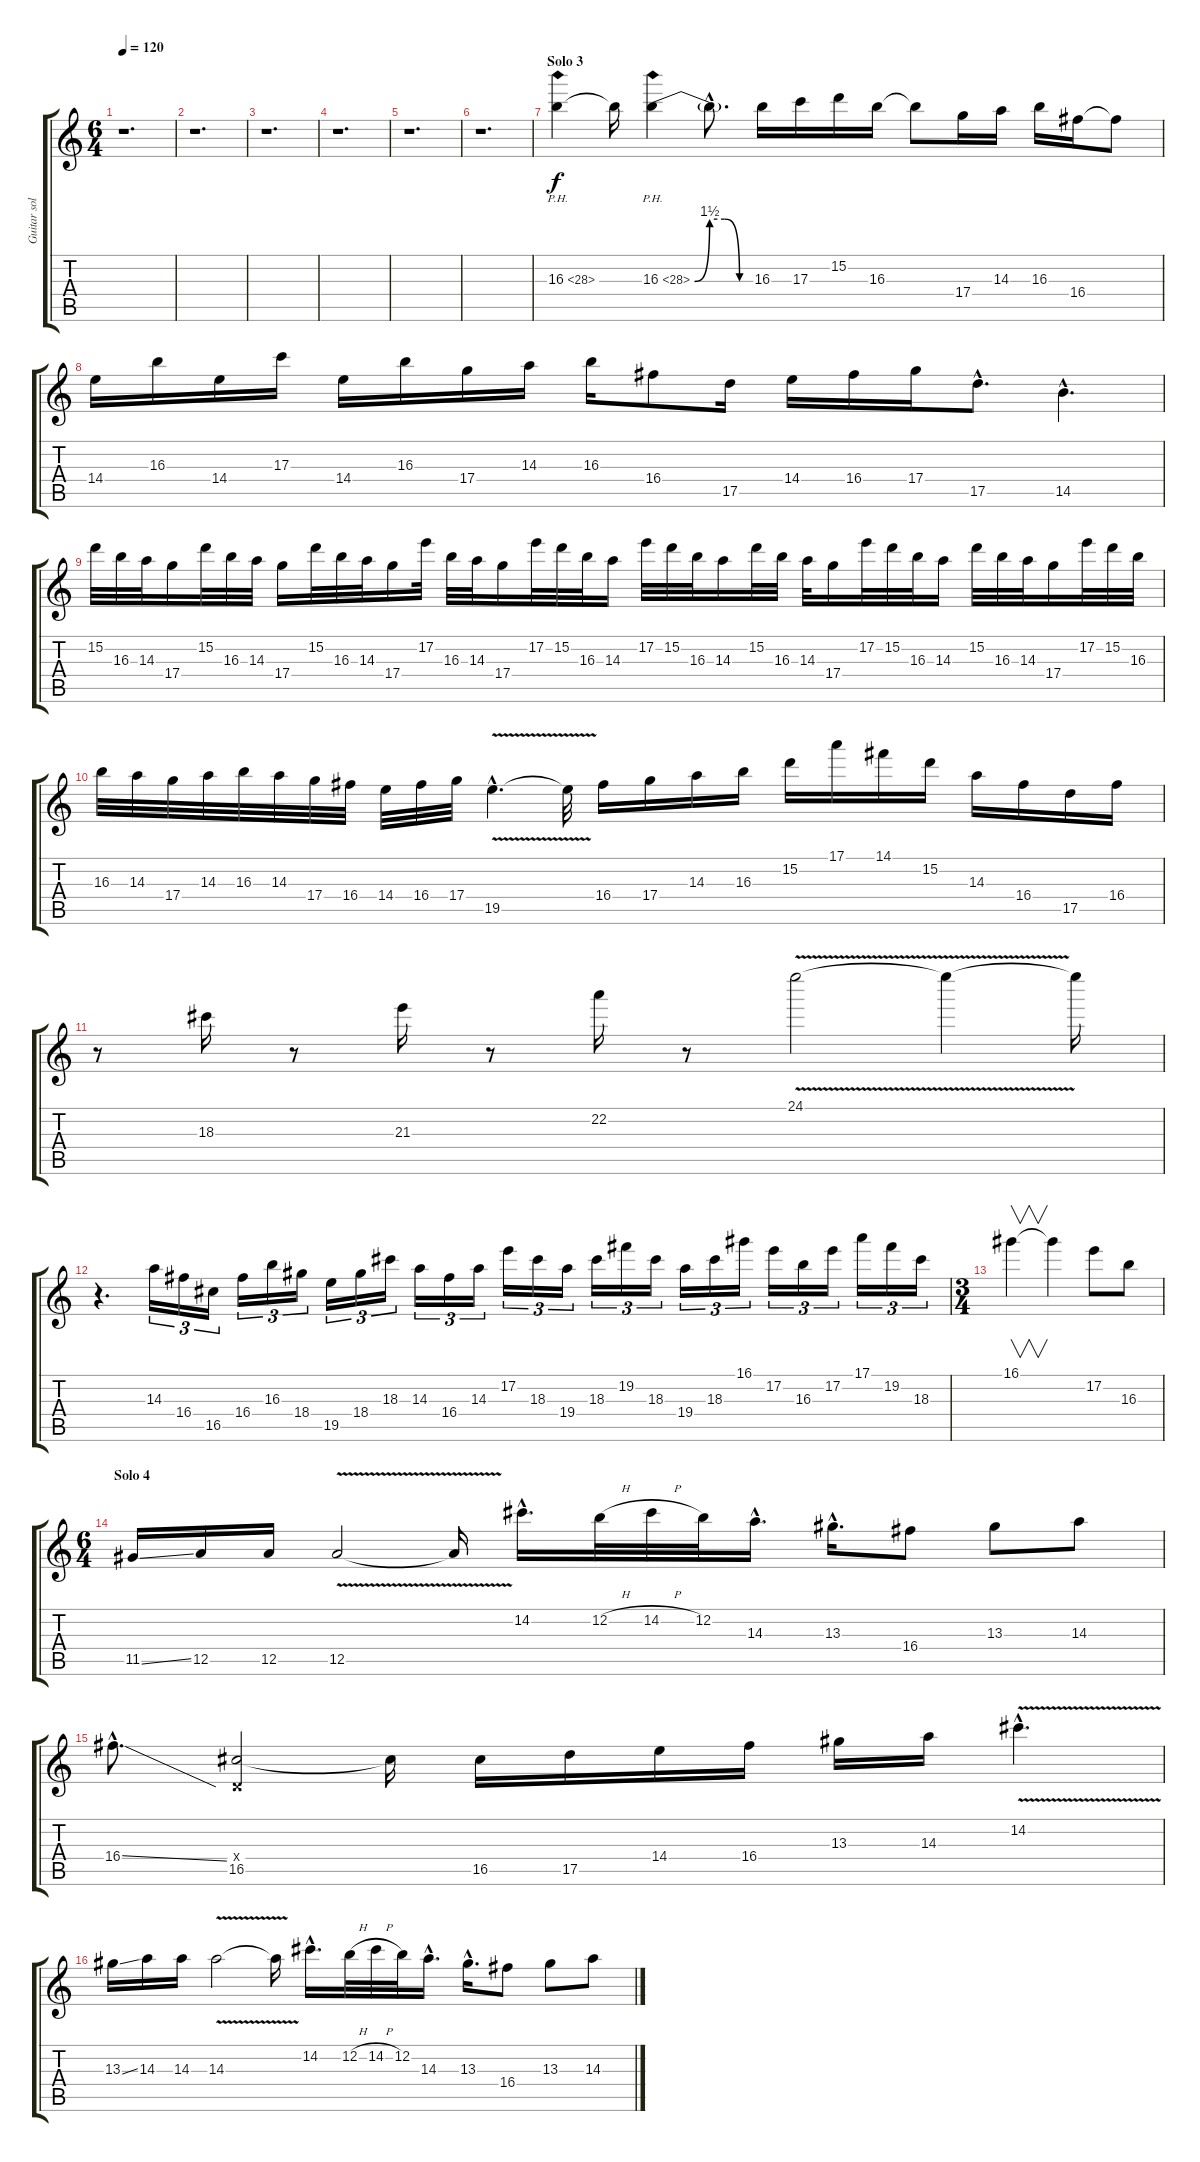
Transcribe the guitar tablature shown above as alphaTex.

\track ("Guitar solos" "Guitar sol") {instrument overdrivenguitar}
\staff {score tabs}
\tuning (E4 B3 G3 D3 A2 E2) {hide}
\ts (6 4)
\tempo 120
\clef g2
\ks c
r.1{d dy f} |
r.1{d} |
r.1{d} |
r.1{d} |
r.1{d} |
r.1{d} |
\section ("" "Solo 3")
16.3{ph 12}.4 16.3{t}.16 16.3{be (custom 0 0 15 6 30 6 45 0 60 0) ph 12}.4 16.3{hac t}.8{d} 16.3.16 17.3.16 15.2.16 16.3.16 16.3{t}.8 17.4.16 14.3.16 16.3.16 16.4.16 16.4{t}.8 |
14.4.16 16.3.16 14.4.16 17.3.16 14.4.16 16.3.16 17.4.16 14.3.16 16.3.16 16.4.8 17.5.16 14.4.16 16.4.16 17.4.16 17.5{hac}.8{d} 14.5{hac}.4{d} |
15.2.32 16.3.32 14.3.32 17.4.16 15.2.32 16.3.32 14.3.32 17.4.16 15.2.32 16.3.32 14.3.32 17.4.16 17.2.32 16.3.32 14.3.32 17.4.16 17.2.32 15.2.32 16.3.32 14.3.16 17.2.32 15.2.32 16.3.32 14.3.16 15.2.32 16.3.32 14.3.32 17.4.16 17.2.32 15.2.32 16.3.32 14.3.16 15.2.32 16.3.32 14.3.32 17.4.16 17.2.32 15.2.32 16.3.32 |
16.3.32 14.3.32 17.4.32 14.3.32 16.3.32 14.3.32 17.4.32 16.4.32 14.4.32 16.4.32 17.4.32 19.5{v hac}.4{d} 19.5{t}.32 16.4.16 17.4.16 14.3.16 16.3.16 15.2.16 17.1.16 14.1.16 15.2.16 14.3.16 16.4.16 17.5.16 16.4.16 |
r.8 18.3.16 r.8 21.3.16 r.8 22.2.16 r.8 24.1{v}.2 24.1{t}.4 24.1{t}.16 |
r.4{d} 14.3.16{tu (3 2)} 16.4.16{tu (3 2)} 16.5.16{tu (3 2)} 16.4.16{tu (3 2)} 16.3.16{tu (3 2)} 18.4.16{tu (3 2)} 19.5.16{tu (3 2)} 18.4.16{tu (3 2)} 18.3.16{tu (3 2)} 14.3.16{tu (3 2)} 16.4.16{tu (3 2)} 14.3.16{tu (3 2)} 17.2.16{tu (3 2)} 18.3.16{tu (3 2)} 19.4.16{tu (3 2)} 18.3.16{tu (3 2)} 19.2.16{tu (3 2)} 18.3.16{tu (3 2)} 19.4.16{tu (3 2)} 18.3.16{tu (3 2)} 16.1.16{tu (3 2)} 17.2.16{tu (3 2)} 16.3.16{tu (3 2)} 17.2.16{tu (3 2)} 17.1.16{tu (3 2)} 19.2.16{tu (3 2)} 18.3.16{tu (3 2)} |
\ts (3 4)
16.1.4{v} 16.1{t}.4 17.2.8 16.3.8 |
\ts (6 4)
\section ("" "Solo 4")
11.5{ss}.16 12.5.16 12.5.16 12.5{v}.2 12.5{t}.16 14.2{hac}.16{d} 12.2{h}.32 14.2{h}.32 12.2.32 14.3{hac}.16{d} 13.3{hac}.16{d} 16.4.8 13.3.8 14.3.8 |
16.4{ss hac}.8{d} (0.4{x} 16.5).2 16.5{t}.16 16.5.16 17.5.16 14.4.16 16.4.16 13.3.16 14.3.16 14.2{v hac}.4{d} |
13.3{ss}.16 14.3.16 14.3.16 14.3{v}.2 14.3{t}.16 14.2{hac}.16{d} 12.2{h}.32 14.2{h}.32 12.2.32 14.3{hac}.16{d} 13.3{hac}.16{d} 16.4.8 13.3.8 14.3.8
